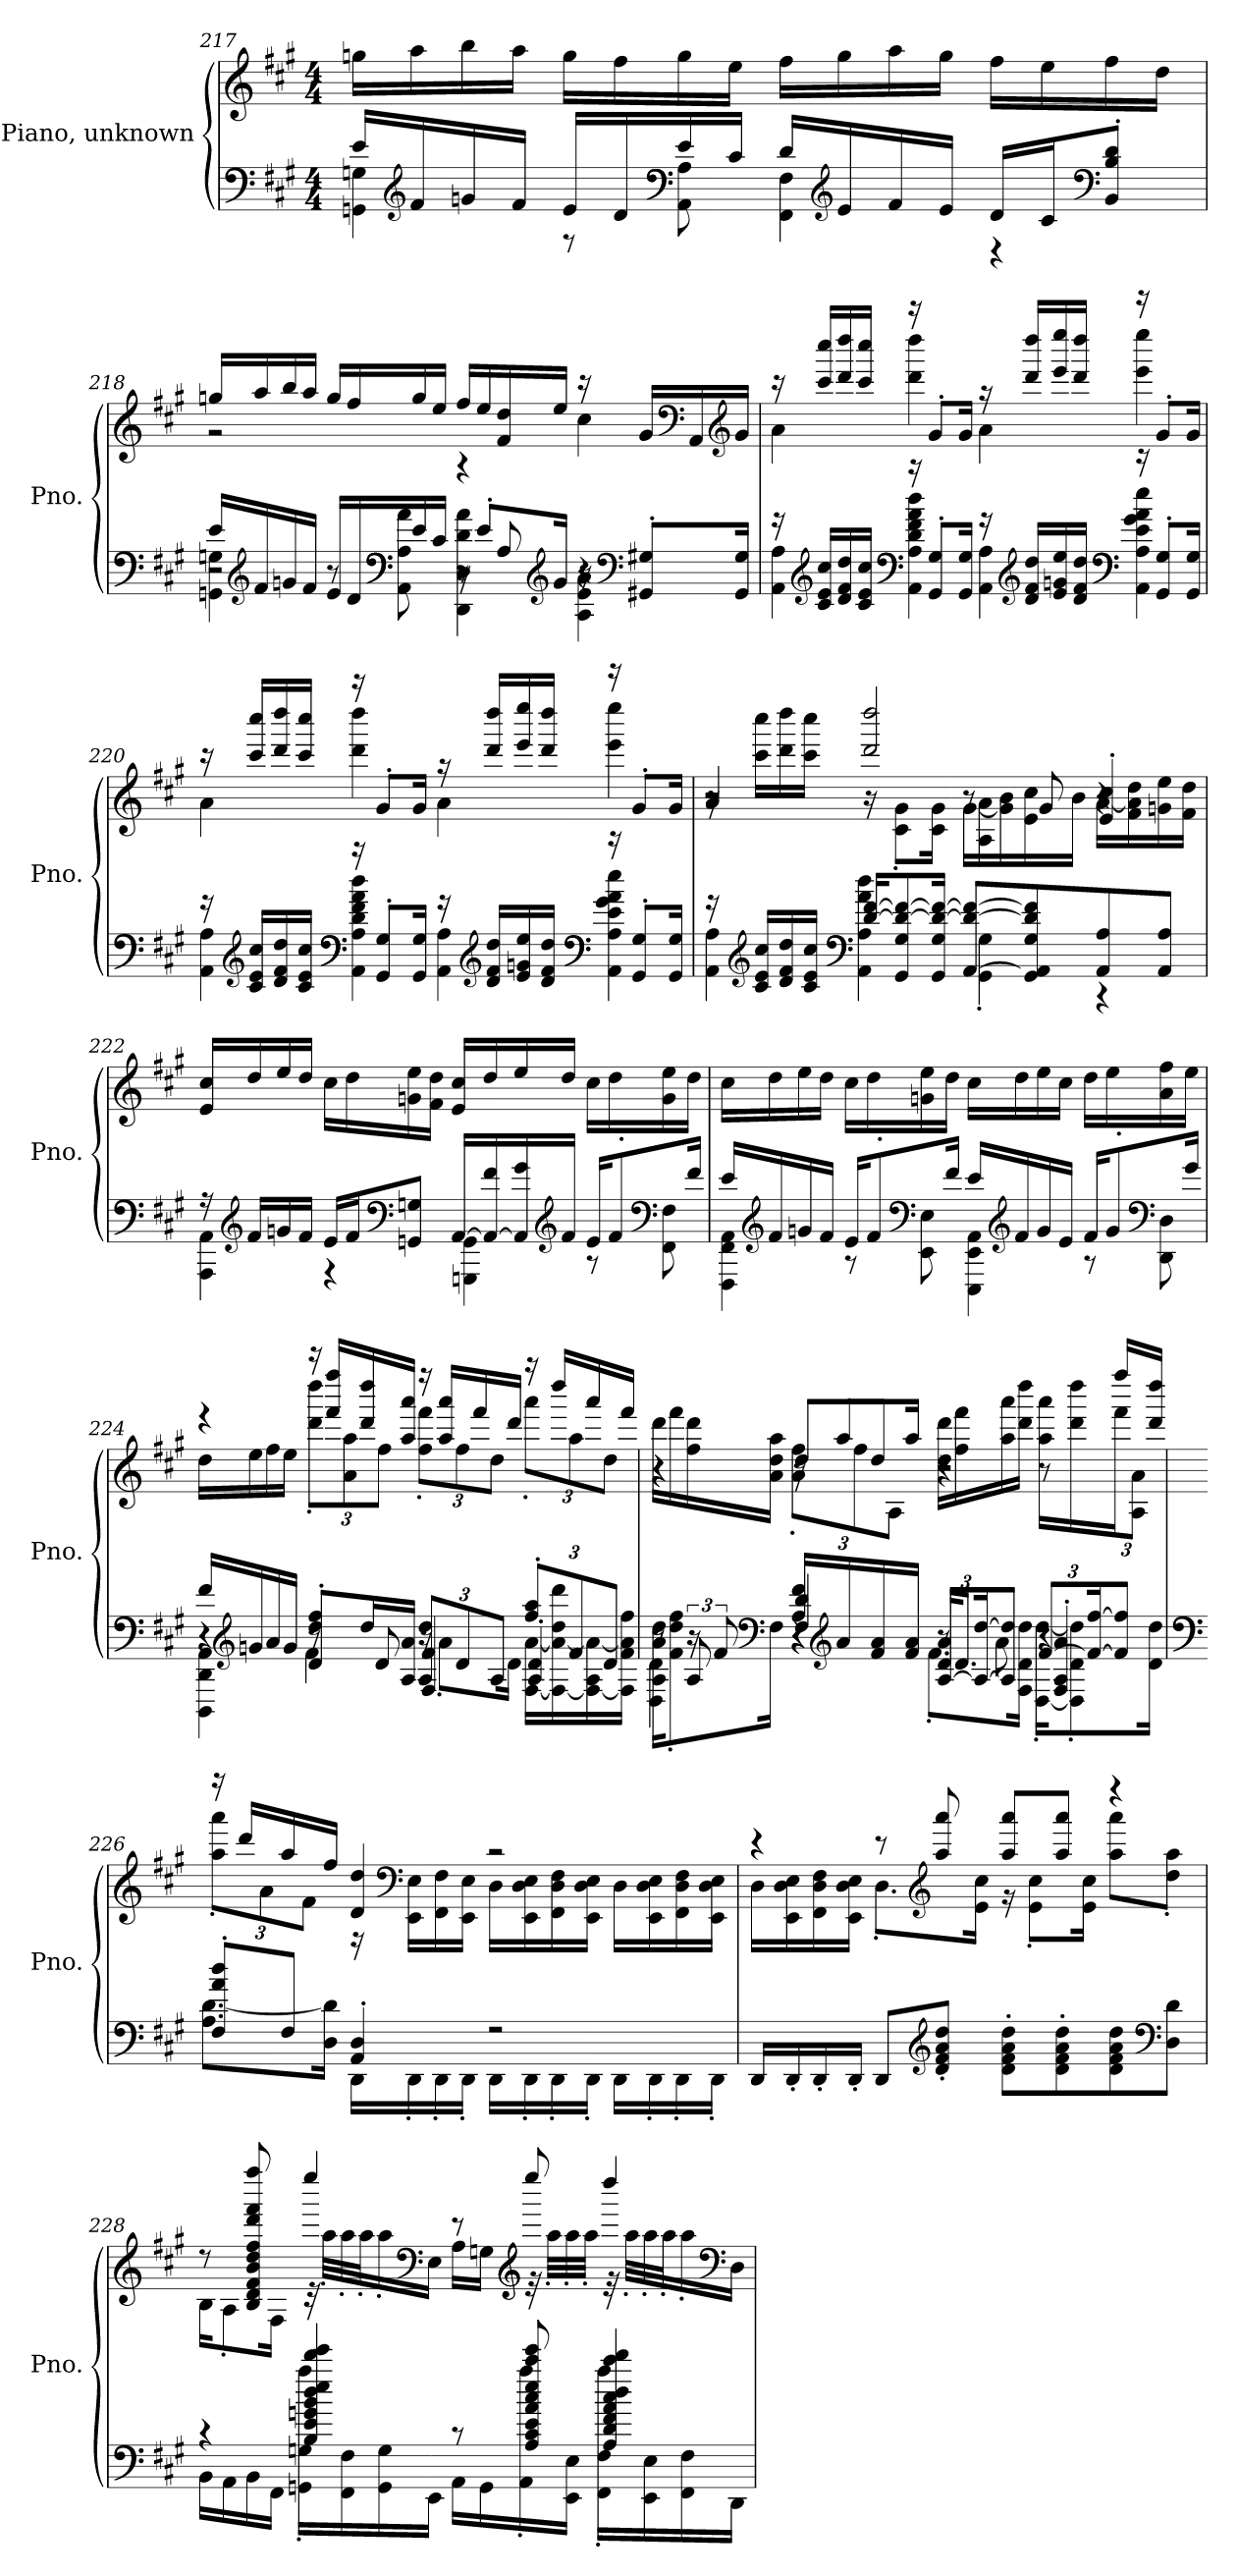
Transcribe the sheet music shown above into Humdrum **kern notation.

**kern	**kern
*part1	*part1
*staff2	*staff1
*I"Piano, unknown	*
*I'Pno.	*
!!LO:LB:g=z
*clefF4	*clefG2
*k[f#c#g#]	*k[f#c#g#]
*M4/4	*M4/4
=217	=217
*^	*
16e/LL	4GGn\ 4Gn\	16ggn\LL
*clefG2	*	*
16f#/	.	16aa\
16gn/	.	16bb\
16f#/JJ	.	16aa\JJ
16e/LL	8r	16gg\LL
16d/	.	16ff#\
*clefF4	*	*
16e/	8AA\ 8A\	16gg\
16c#/JJ	.	16ee\JJ
16d/LL	4FF#\ 4F#\	16ff#\LL
*clefG2	*	*
16e/	.	16gg\
16f#/	.	16aa\
16e/JJ	.	16gg\JJ
16d/LL	4r	16ff#\LL
16c#/J	.	16ee\
*clefF4	*	*
8BB/' 8B/' 8d/'J	.	16ff#\
.	.	16dd\JJ
!!LO:LB:g=z
=218	=218	=218
*	*^	*^
16e/LL	4GGn\ 4Gn\	2r	16ggn/LL	2r
*clefG2	*	*	*	*
16f#/	.	.	16aa/	.
16gn/	.	.	16bb/	.
16f#/JJ	.	.	16aa/JJ	.
16e/LL	8r	.	16gg/LL	.
16d/	.	.	16ff#/	.
*clefF4	*	*	*	*
16e/	8AA\ 8A\ 8a\	.	16gg/	.
16c#/JJ	.	.	16ee/JJ	.
16r	4DD\ 4D\ 4d\ 4a\	8r	16ff#/LL	4r
8e'/L	.	.	16ee/	.
.	.	8A/	16f#/ 16dd/	.
*clefG2	*	*	*	*
16g/Jk	.	.	16ee/JJ	.
16r	4A\ 4e\ 4a\	4r	16r	4cc#\
*clefF4	*	*	*	*
8GG#X/' 8G#X/'L	.	.	16g#/LL	.
*	*	*	*clefF4	*
.	.	.	16AA/	.
*	*	*	*clefG2	*
16GG#/ 16G#/Jk	.	.	16g#/JJ	.
*	*v	*v	*	*
!!LO:LB:g=z	!!
=219	=219	=219	=219
16r	4AA\ 4A\	16r	4a\
*clefG2	*	*	*
16c#/ 16e/ 16cc#/LL	.	16ccc#/ 16cccc#/LL	.
16d/ 16f#/ 16dd/	.	16ddd/ 16dddd/	.
16c#/ 16e/ 16cc#/JJ	.	16ccc#/ 16cccc#/JJ	.
*clefF4	*	*	*
16r	4AA\ 4A\ 4d\ 4f#\ 4a\ 4dd\	16r	4ddd\ 4dddd\
8GG#/' 8G#/'L	.	8g#'/L	.
16GG#/ 16G#/Jk	.	16g#/Jk	.
16r	4AA\ 4A\	16r	4a\
*clefG2	*	*	*
16d/ 16f#/ 16dd/LL	.	16ddd/ 16dddd/LL	.
16e/ 16gn/ 16ee/	.	16eee/ 16eeee/	.
16d/ 16f#/ 16dd/JJ	.	16ddd/ 16dddd/JJ	.
*clefF4	*	*	*
16r	4AA\ 4A\ 4e\ 4g\ 4a\ 4ee\	16r	4eee\ 4eeee\
8GG#/' 8G#/'L	.	8g#'/L	.
16GG#/ 16G#/Jk	.	16g#/Jk	.
!!LO:LB:g=z	!!
=220	=220	=220	=220
16r	4AA\ 4A\	16r	4a\
*clefG2	*	*	*
16c#/ 16e/ 16cc#/LL	.	16ccc#/ 16cccc#/LL	.
16d/ 16f#/ 16dd/	.	16ddd/ 16dddd/	.
16c#/ 16e/ 16cc#/JJ	.	16ccc#/ 16cccc#/JJ	.
*clefF4	*	*	*
16r	4AA\ 4A\ 4d\ 4f#\ 4a\ 4dd\	16r	4ddd\ 4dddd\
8GG#/' 8G#/'L	.	8g#'/L	.
16GG#/ 16G#/Jk	.	16g#/Jk	.
16r	4AA\ 4A\	16r	4a\
*clefG2	*	*	*
16d/ 16f#/ 16dd/LL	.	16ddd/ 16dddd/LL	.
16e/ 16gn/ 16ee/	.	16eee/ 16eeee/	.
16d/ 16f#/ 16dd/JJ	.	16ddd/ 16dddd/JJ	.
*clefF4	*	*	*
16r	4AA\ 4A\ 4e\ 4g\ 4a\ 4ee\	16r	4eee\ 4eeee\
8GG#/' 8G#/'L	.	8g#'/L	.
16GG#/ 16G#/Jk	.	16g#/Jk	.
!!LO:PB:g=z
=221	=221	=221	=221
*	*	*^	*^
16r	4AA\ 4A\	4a/	16r	2r	2r
*clefG2	*	*	*	*	*
16c#/ 16e/ 16cc#/LL	.	.	16ccc#\ 16cccc#\LL	.	.
16d/ 16f#/ 16dd/	.	.	16ddd\ 16dddd\	.	.
16c#/ 16e/ 16cc#/JJ	.	.	16ccc#\ 16cccc#\JJ	.	.
*clefF4	*	*	*	*	*
[16d/ [16f#/KL	4AA\ 4A\ 4a\ 4dd\	2ddd/ 2dddd/	16r	.	.
8GG#/ 8G#/ 8d/_ 8f#/_	.	.	8c#\' 8g#\'L	.	.
16GG#/ 16G#/ 16d/_ 16f#/_Jk	.	.	16c#\ 16g#\Jk	.	.
[8AA/ 8d/_ 8f#/_L	4GG#\' 4G#\'	.	[16g#\LL	8r	4A\ 4a\
.	.	.	16g#\] 16b\	.	.
8GG#/ 8AA/] 8G#/ 8d/] 8f#/]	.	.	16e\ 16cc#\	8g#/	.
.	.	.	16b\JJ	.	.
8AA/ 8A/	4r	4r	[16a\LL	4e/' 4cc#/'	4r
.	.	.	16f#\ 16a\] 16dd\	.	.
8AA/ 8A/J	.	.	16gn\ 16ee\	.	.
.	.	.	16f#\ 16dd\JJ	.	.
*	*	*v	*v	*v	*v
!!LO:LB:g=z
=222	=222	=222
16r	4AAA\ 4AA\	16e/ 16cc#/LL
*clefG2	*	*
16f#/LL	.	16dd/
16gn/	.	16ee/
16f#/JJ	.	16dd/JJ
16e/LL	4r	16cc#\LL
16f#/J	.	16dd\
*clefF4	*	*
8GGn/ 8Gn/J	.	16gn\ 16ee\
.	.	16f#\ 16dd\JJ
[16AA/LL	4GGGn\ 4GG\	16e/ 16cc#/LL
16AA/_ 16f#/	.	16dd/
16AA/] 16g/	.	16ee/
*clefG2	*	*
16f#/JJ	.	16dd/JJ
16e/KL	8r	16cc#\LL
8f#'/	.	16dd\
*clefF4	*	*
.	8FF#\ 8F#\	16g\ 16ee\
16f#/Jk	.	16dd\JJ
!!LO:LB:g=z
=223	=223	=223
16e/LL	4FFF#\ 4FF#\ 4AA\	16cc#\LL
*clefG2	*	*
16f#/	.	16dd\
16gn/	.	16ee\
16f#/JJ	.	16dd\JJ
16e/KL	8r	16cc#\LL
8f#'/	.	16dd\
*clefF4	*	*
.	8EE\ 8E\	16gn\ 16ee\
16f#/Jk	.	16dd\JJ
16e/LL	4EEE\ 4EE\ 4AA\	16cc#\LL
*clefG2	*	*
16f#/	.	16dd\
16g/	.	16ee\
16e/JJ	.	16cc#\JJ
16f#/KL	8r	16dd\LL
8g'/	.	16ee\
*clefF4	*	*
.	8DD\ 8D\	16a\ 16ff#\
16g/Jk	.	16ee\JJ
!!LO:LB:g=z
=224	=224	=224
*	*^	*^
16f#/LL	4DDD\ 4DD\ 4AA\	4r	4r	16dd\LL
*clefG2	*	*	*	*
16gn/	.	.	.	16ee\
16a/	.	.	.	16ff#\
16g/JJ	.	.	.	16ee\JJ
*	*	*	*	*Xbrackettup
8d/' 8dd/' 8ff#/'L	4f#\	8r	16r	12ddd\' 12dddd\'L
.	.	.	16fff#/ 16ffff#/LL	.
.	.	.	.	12a\ 12aa\
16dd/L	.	8d/	16ddd/ 16dddd/	.
.	.	.	.	12ff#\J
16A/ 16a/JJ	.	.	16aa/ 16aaa/JJ	.
*Xbrackettup	*	*	*	*
12A/ 12dd/L	16r	4F#/ 4f#/	16r	12ff#\' 12fff#\'L
.	8a'\L	.	16aa/ 16aaa/LL	.
12d/	.	.	.	12ff#\
.	.	.	16fff#/	.
12A/J	.	.	.	12dd\J
.	16d\Jk	.	16ddd/JJ	.
12ff#/' 12aa/'L	[16F#\ [16a\LL	4A/' 4d/'	16r	12aaa'\L
.	16F#\_ 16a\_ 16dd\ 16ddd\	.	16dddd/LL	.
12f#/	.	.	.	12aa\
.	16F#\_ 16A\ 16a\_	.	16aaa/	.
12d/J	.	.	.	12dd\J
.	16F#\] 16f#\ 16a\] 16ff#\JJ	.	16fff#/JJ	.
!!LO:LB:g=z
=225	=225	=225	=225	=225
*	*	*^	*	*^
8r	16A\ 16a\ 16dd\KL	8r	4D\ 4d\	4r	16ddd\LL	4r
.	8f#\' 8dd\' 8ff#\'	.	.	.	16fff#\	.
*brackettup	*	*	*	*	*	*
24r	.	8A/	.	.	16ff#\ 16ddd\	.
12f#/	.	.	.	.	.	.
*clefF4	*	*	*	*	*	*
.	16F#\Jk	.	.	.	16a\ 16dd\ 16aa\JJ	.
16A/ 16f#/LL	4r	4F#/ 4d/	4r	16r	12a\' 12ff#\'L	8dd/L
*clefG2	*	*	*	*	*	*
16a/	.	.	.	8aa'/L	.	.
.	.	.	.	.	12ff#\	.
16f#/ 16a/	.	.	.	.	.	8dd/J
.	.	.	.	.	12A\J	.
16f#/ 16a/JJ	.	.	.	16aa/Jk	.	.
*Xbrackettup	*	*	*	*	*	*
[12A/L	8.f#'\L	16d/ 16a/KL	8r	4r	16dd\ 16ddd\LL	2r
.	.	8.d'/J	.	.	16ff#\ 16fff#\	.
24A/_ [24dd/K	.	.	.	.	.	.
8A/] 8dd/]J	.	.	8a\	.	16aa\ 16aaa\	.
.	16F#\ 16d\ 16dd\Jk	.	.	.	16ddd\ 16dddd\JJ	.
[12f#/L	[16D\' [16dd\'KL	4F#/' 4A/' 4a/'	4r	8r	16aa\ 16aaa\LL	.
.	8D\]' 8d\' 8dd\]'	.	.	.	16ddd\ 16dddd\	.
24f#/_ [24ff#/K	.	.	.	.	.	.
8f#/] 8ff#/]J	.	.	.	16ffff#/LL	24fff#\J	.
.	.	.	.	.	12A\ 12a\J	.
.	16d\ 16dd\Jk	.	.	16ddd/ 16dddd/JJ	.	.
*v	*v	*v	*v	*	*	*
*	*v	*v	*v
!!LO:LB:g=z
=226	=226
*clefF4	*
*^	*^
8F#/' 8a/' 8dd/'L	8.A\ [8.d\L	16r	12aa\' 12aaa\'L
.	.	16ddd/LL	.
.	.	.	12a\
8F#/J	.	16aa/	.
.	.	.	12f#\J
.	16D\ 16d\]Jk	16ff#/JJ	.
4AA/' 4D/'	16DD\LL	4d/ 4dd/	16r
*	*	*clefF4	*
.	16DD'\	.	16EE\ 16E\LL
.	16DD'\	.	16FF#\ 16F#\
.	16DD'\JJ	.	16EE\ 16E\JJ
2r	16DD\LL	2r	16D\LL
.	16DD'\	.	16EE\ 16D\ 16E\
.	16DD'\	.	16FF#\ 16D\ 16F#\
.	16DD'\JJ	.	16EE\ 16D\ 16E\JJ
.	16DD\LL	.	16D\LL
.	16DD'\	.	16EE\ 16D\ 16E\
.	16DD'\	.	16FF#\ 16D\ 16F#\
.	16DD'\JJ	.	16EE\ 16D\ 16E\JJ
*v	*v	*	*
=227	=227	=227
16DD/LL	4r	16D\LL
16DD'/	.	16EE\ 16D\ 16E\
16DD'/	.	16FF#\ 16D\ 16F#\
16DD'/JJ	.	16EE\ 16D\ 16E\JJ
8DD/L	8r	8.D'\L
*clefG2	*clefG2	*
8d/' 8f#/' 8a/' 8dd/'J	8aa/ 8aaa/	.
.	.	16e\ 16cc#\Jk
8d\' 8f#\' 8a\' 8dd\'L	8aa/ 8aaa/L	16r
.	.	8e\' 8cc#\'L
8d\' 8f#\' 8a\' 8dd\'	8aa/ 8aaa/J	.
.	.	16e\ 16cc#\Jk
8d\ 8f#\ 8a\ 8dd\	4r	8aa\ 8aaa\L
*clefF4	*	*
8D\ 8d\J	.	8dd\' 8aa\'J
!!LO:PB:g=z	!!
=228	=228	=228
*^	*	*
4r	16BB\LL	8r	16B\KL
.	16AA\	.	8A'\
.	16BB\	8B/ 8d/ 8f#/ 8b/ 8dd/ 8ff#/ 8ddd/ 8fff#/ 8ffff#/	.
.	16FF#\JJ	.	16F#\Jk
4B/ 4e/ 4gn/ 4b/ 4dd/ 4ee/ 4ddd/ 4eee/	16GGn\' 16Gn\' 16aa\'LL	4eeee/	32r
.	.	.	32aa'\LLL
.	16FF#\ 16F#\	.	32aa'\
.	.	.	32aa'\J
.	16GG\ 16G\	.	16aa'\
*	*	*clefF4	*
.	16EE\JJ	.	16E\JJ
8r	16AA\LL	8r	16A\LL
.	16GG\	.	16Gn\JJ
*	*	*clefG2	*
8A/ 8c#/ 8e/ 8a/ 8cc#/ 8ee/ 8ccc#/ 8eee/	16AA\' 16aa\'	8eeee/	32r
.	.	.	32aa'\LLL
.	16EE\ 16E\JJ	.	32aa'\
.	.	.	32aa'\JJJ
4A/ 4d/ 4f#/ 4a/ 4cc#/ 4dd/ 4ccc#/ 4ddd/	16FF#\' 16F#\' 16aa\'LL	4dddd/	32r
.	.	.	32aa'\LLL
.	16EE\ 16E\	.	32aa'\
.	.	.	32aa'\J
.	16FF#\ 16F#\	.	16aa'\
*	*	*clefF4	*
.	16DD\JJ	.	16D\JJ
*v	*v	*	*
*	*v	*v
=	=
*-	*-
